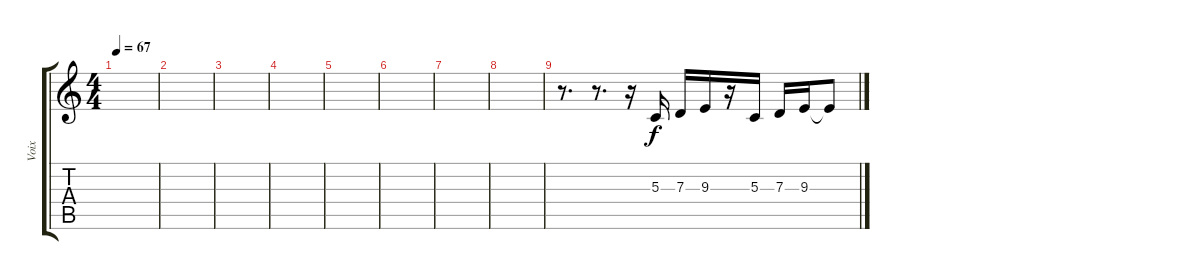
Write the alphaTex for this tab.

\track ("Voix" "Voix") {instrument flute}
\staff {score tabs}
\tuning (E4 B3 G3 D3 A2 E2) {hide}
\ts (4 4)
\section ("" "")
\tempo 67
\clef g2
\ks c
|
|
|
|
\section ("" "")
|
|
|
|
\section ("" "")
r.8{d} r.8{d} r.16 5.3.16 7.3.16 9.3.16 r.16 5.3.16 7.3.16 9.3.16 9.3{t}.8
